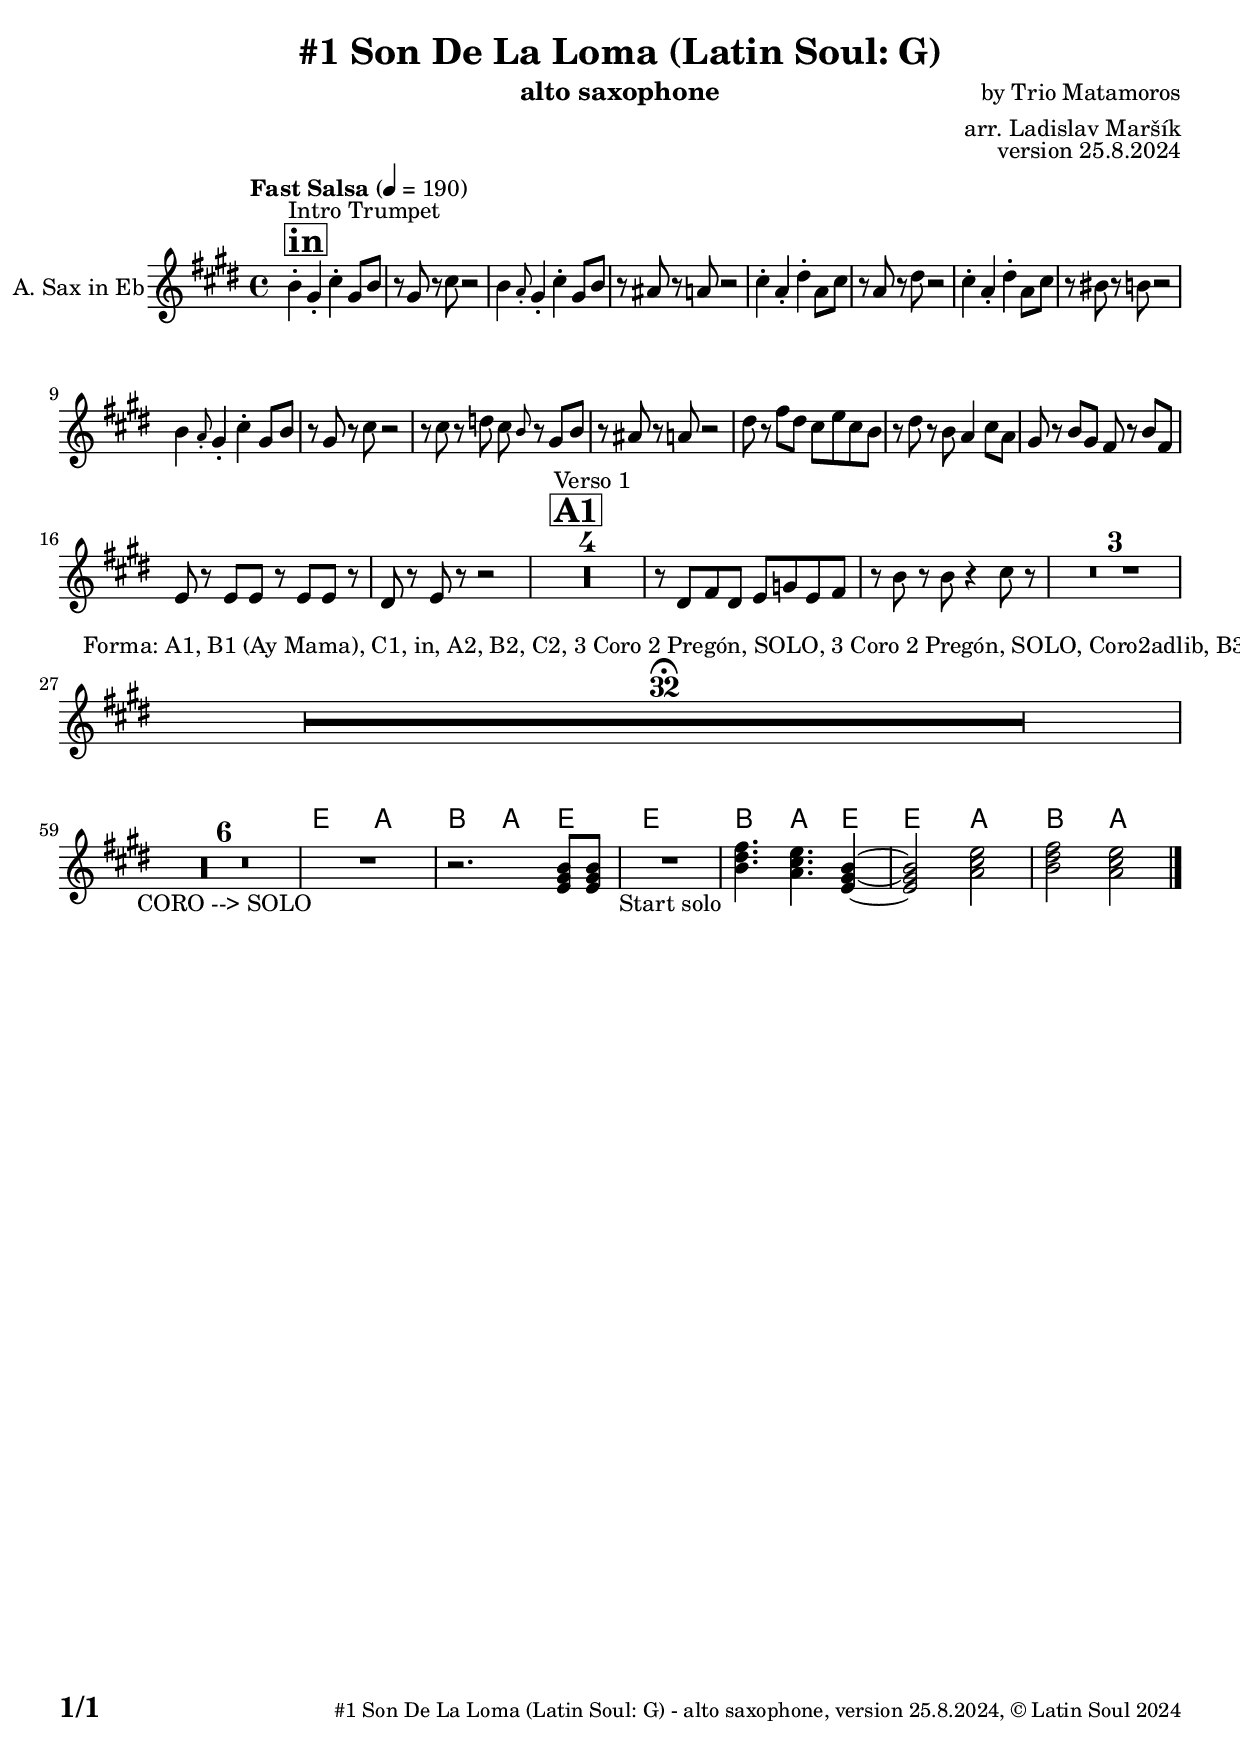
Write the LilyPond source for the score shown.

\version "2.24.4"

% Sheet revision 2022_09

\header {
  title = "#1 Son De La Loma (Latin Soul: G)"
  instrument = "alto saxophone"
  composer = "by Trio Matamoros"
  arranger = "arr. Ladislav Maršík"
  opus = "version 25.8.2024"
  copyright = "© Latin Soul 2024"
}

inst =
#(define-music-function
  (string)
  (string?)
  #{ <>^\markup \abs-fontsize #16 \bold \box #string #})

makePercent = #(define-music-function (note) (ly:music?)
                 (make-music 'PercentEvent 'length (ly:music-length note)))

#(define (test-stencil grob text)
   (let* ((orig (ly:grob-original grob))
          (siblings (ly:spanner-broken-into orig)) ; have we been split?
          (refp (ly:grob-system grob))
          (left-bound (ly:spanner-bound grob LEFT))
          (right-bound (ly:spanner-bound grob RIGHT))
          (elts-L (ly:grob-array->list (ly:grob-object left-bound 'elements)))
          (elts-R (ly:grob-array->list (ly:grob-object right-bound 'elements)))
          (break-alignment-L
           (filter
            (lambda (elt) (grob::has-interface elt 'break-alignment-interface))
            elts-L))
          (break-alignment-R
           (filter
            (lambda (elt) (grob::has-interface elt 'break-alignment-interface))
            elts-R))
          (break-alignment-L-ext (ly:grob-extent (car break-alignment-L) refp X))
          (break-alignment-R-ext (ly:grob-extent (car break-alignment-R) refp X))
          (num
           (markup text))
          (num
           (if (or (null? siblings)
                   (eq? grob (car siblings)))
               num
               (make-parenthesize-markup num)))
          (num (grob-interpret-markup grob num))
          (num-stil-ext-X (ly:stencil-extent num X))
          (num-stil-ext-Y (ly:stencil-extent num Y))
          (num (ly:stencil-aligned-to num X CENTER))
          (num
           (ly:stencil-translate-axis
            num
            (+ (interval-length break-alignment-L-ext)
               (* 0.5
                  (- (car break-alignment-R-ext)
                     (cdr break-alignment-L-ext))))
            X))
          (bracket-L
           (markup
            #:path
            0.1 ; line-thickness
            `((moveto 0.5 ,(* 0.5 (interval-length num-stil-ext-Y)))
              (lineto ,(* 0.5
                          (- (car break-alignment-R-ext)
                             (cdr break-alignment-L-ext)
                             (interval-length num-stil-ext-X)))
                      ,(* 0.5 (interval-length num-stil-ext-Y)))
              (closepath)
              (rlineto 0.0
                       ,(if (or (null? siblings) (eq? grob (car siblings)))
                            -1.0 0.0)))))
          (bracket-R
           (markup
            #:path
            0.1
            `((moveto ,(* 0.5
                          (- (car break-alignment-R-ext)
                             (cdr break-alignment-L-ext)
                             (interval-length num-stil-ext-X)))
                      ,(* 0.5 (interval-length num-stil-ext-Y)))
              (lineto 0.5
                      ,(* 0.5 (interval-length num-stil-ext-Y)))
              (closepath)
              (rlineto 0.0
                       ,(if (or (null? siblings) (eq? grob (last siblings)))
                            -1.0 0.0)))))
          (bracket-L (grob-interpret-markup grob bracket-L))
          (bracket-R (grob-interpret-markup grob bracket-R))
          (num (ly:stencil-combine-at-edge num X LEFT bracket-L 0.4))
          (num (ly:stencil-combine-at-edge num X RIGHT bracket-R 0.4)))
     num))

#(define-public (Measure_attached_spanner_engraver context)
   (let ((span '())
         (finished '())
         (event-start '())
         (event-stop '()))
     (make-engraver
      (listeners ((measure-counter-event engraver event)
                  (if (= START (ly:event-property event 'span-direction))
                      (set! event-start event)
                      (set! event-stop event))))
      ((process-music trans)
       (if (ly:stream-event? event-stop)
           (if (null? span)
               (ly:warning "You're trying to end a measure-attached spanner but you haven't started one.")
               (begin (set! finished span)
                 (ly:engraver-announce-end-grob trans finished event-start)
                 (set! span '())
                 (set! event-stop '()))))
       (if (ly:stream-event? event-start)
           (begin (set! span (ly:engraver-make-grob trans 'MeasureCounter event-start))
             (set! event-start '()))))
      ((stop-translation-timestep trans)
       (if (and (ly:spanner? span)
                (null? (ly:spanner-bound span LEFT))
                (moment<=? (ly:context-property context 'measurePosition) ZERO-MOMENT))
           (ly:spanner-set-bound! span LEFT
                                  (ly:context-property context 'currentCommandColumn)))
       (if (and (ly:spanner? finished)
                (moment<=? (ly:context-property context 'measurePosition) ZERO-MOMENT))
           (begin
            (if (null? (ly:spanner-bound finished RIGHT))
                (ly:spanner-set-bound! finished RIGHT
                                       (ly:context-property context 'currentCommandColumn)))
            (set! finished '())
            (set! event-start '())
            (set! event-stop '()))))
      ((finalize trans)
       (if (ly:spanner? finished)
           (begin
            (if (null? (ly:spanner-bound finished RIGHT))
                (set! (ly:spanner-bound finished RIGHT)
                      (ly:context-property context 'currentCommandColumn)))
            (set! finished '())))
       (if (ly:spanner? span)
           (begin
            (ly:warning "I think there's a dangling measure-attached spanner :-(")
            (ly:grob-suicide! span)
            (set! span '())))))))

\layout {
  \context {
    \Staff
    \consists #Measure_attached_spanner_engraver
    \override MeasureCounter.font-encoding = #'latin1
    \override MeasureCounter.font-size = 0
    \override MeasureCounter.outside-staff-padding = 2
    \override MeasureCounter.outside-staff-horizontal-padding = #0
  }
}

repeatBracket = #(define-music-function
                  (parser location N note)
                  (number? ly:music?)
                  #{
                    \override Staff.MeasureCounter.stencil =
                    #(lambda (grob) (test-stencil grob #{ #(string-append(number->string N) "x") #} ))
                    \startMeasureCount
                    \repeat volta #N { $note }
                    \stopMeasureCount
                  #}
                  )

Sax = \new Voice
\transpose c a
\relative c {
      \set Staff.instrumentName = \markup {
    \center-align { "A. Sax in Eb" }
  }
  \set Staff.midiInstrument = "A. Sax in Eb"
  \set Staff.midiMaximumVolume = #1.0

  \key g \major
  \time 4/4
  \tempo "Fast Salsa" 4 = 190
    	
    	  \inst "in"
    	s1*0 ^\markup { "Intro Trumpet" }
    	
    d'4 -.  b -. e -. b8 d |
    r b r e r2 |
    d4 \grace c8 -. b4 -. e -. b8 d |
    r cis r c r2 |
    e4 -. c -. fis -. c8 e |
    r c r fis r2 |
    e4 -. c4 -. fis -. c8 e |
    r dis r d r2 |
    d4 \grace c8 -. b4 -. e -. b8 d |
    r b r e r2 |
    r8 e r f e \grace d r b d |
    r cis r c r2 |
    fis8 r a fis e g e d |
    r fis r d c4 e8 c |
    b r d b a r d a | \break
    g r g g r g g r | fis r g  r r2 |
    
    
       	  \inst "A1"
    	s1*0 ^\markup { "Verso 1" }
    R1*4 
    r8 fis a fis g bes g a |
    r d r d r4 e8 r |
    \set Score.skipBars = ##t R1*3
   \break
   
   R1*32 \fermata ^\markup { "Forma: A1, B1 (Ay Mama), C1, in, A2, B2, C2, 3 Coro 2 Pregón, SOLO, 3 Coro 2 Pregón, SOLO, Coro2adlib, B3" } \break
   
      \chordmode { 
   R1*6 _\markup { "CORO --> SOLO" } |
   R1 |
        r2.
     g,8 g, 
   R1 _\markup { "Start solo" } |
   d4. c4. g,4 ~ 
    g,2 c2  |
   d2 c2
      }
    
      \label #'lastPage
    \bar "|."
}

Chords =
\transpose c a
\chords {
  \set noChordSymbol = ""
  R1*26
  
  R1*32
  
  R1*6

  g2 c2 |
  d4. c4. g4 |
  g1 |
  d4. c4. g4 |
  g2 c2 | d2 c2 | 
}

\score {
  <<
    \Chords
    \compressMMRests \new Staff \with {
      \consists "Volta_engraver"
    }
    {
      \Sax
    }
  >>
  \layout {
    \context {
      \Score
      \remove "Volta_engraver"
    }
  }
}

\paper {
  system-system-spacing =
  #'((basic-distance . 14)
     (minimum-distance . 10)
     (padding . 1)
     (stretchability . 60))
  between-system-padding = #2
  bottom-margin = 5\mm

  print-first-page-number = ##t
  oddHeaderMarkup = \markup \fill-line { " " }
  evenHeaderMarkup = \markup \fill-line { " " }
  oddFooterMarkup = \markup {
    \fill-line {
      \bold \fontsize #2
      \concat { \fromproperty #'page:page-number-string "/" \page-ref #'lastPage "0" "?" }

      \fontsize #-1
      \concat { \fromproperty #'header:title " - " \fromproperty #'header:instrument ", " \fromproperty #'header:opus ", " \fromproperty #'header:copyright }
    }
  }
  evenFooterMarkup = \markup {
    \fill-line {
      \fontsize #-1
      \concat { \fromproperty #'header:title " - " \fromproperty #'header:instrument ", " \fromproperty #'header:opus ", " \fromproperty #'header:copyright }

      \bold \fontsize #2
      \concat { \fromproperty #'page:page-number-string "/" \page-ref #'lastPage "0" "?" }
    }
  }
}